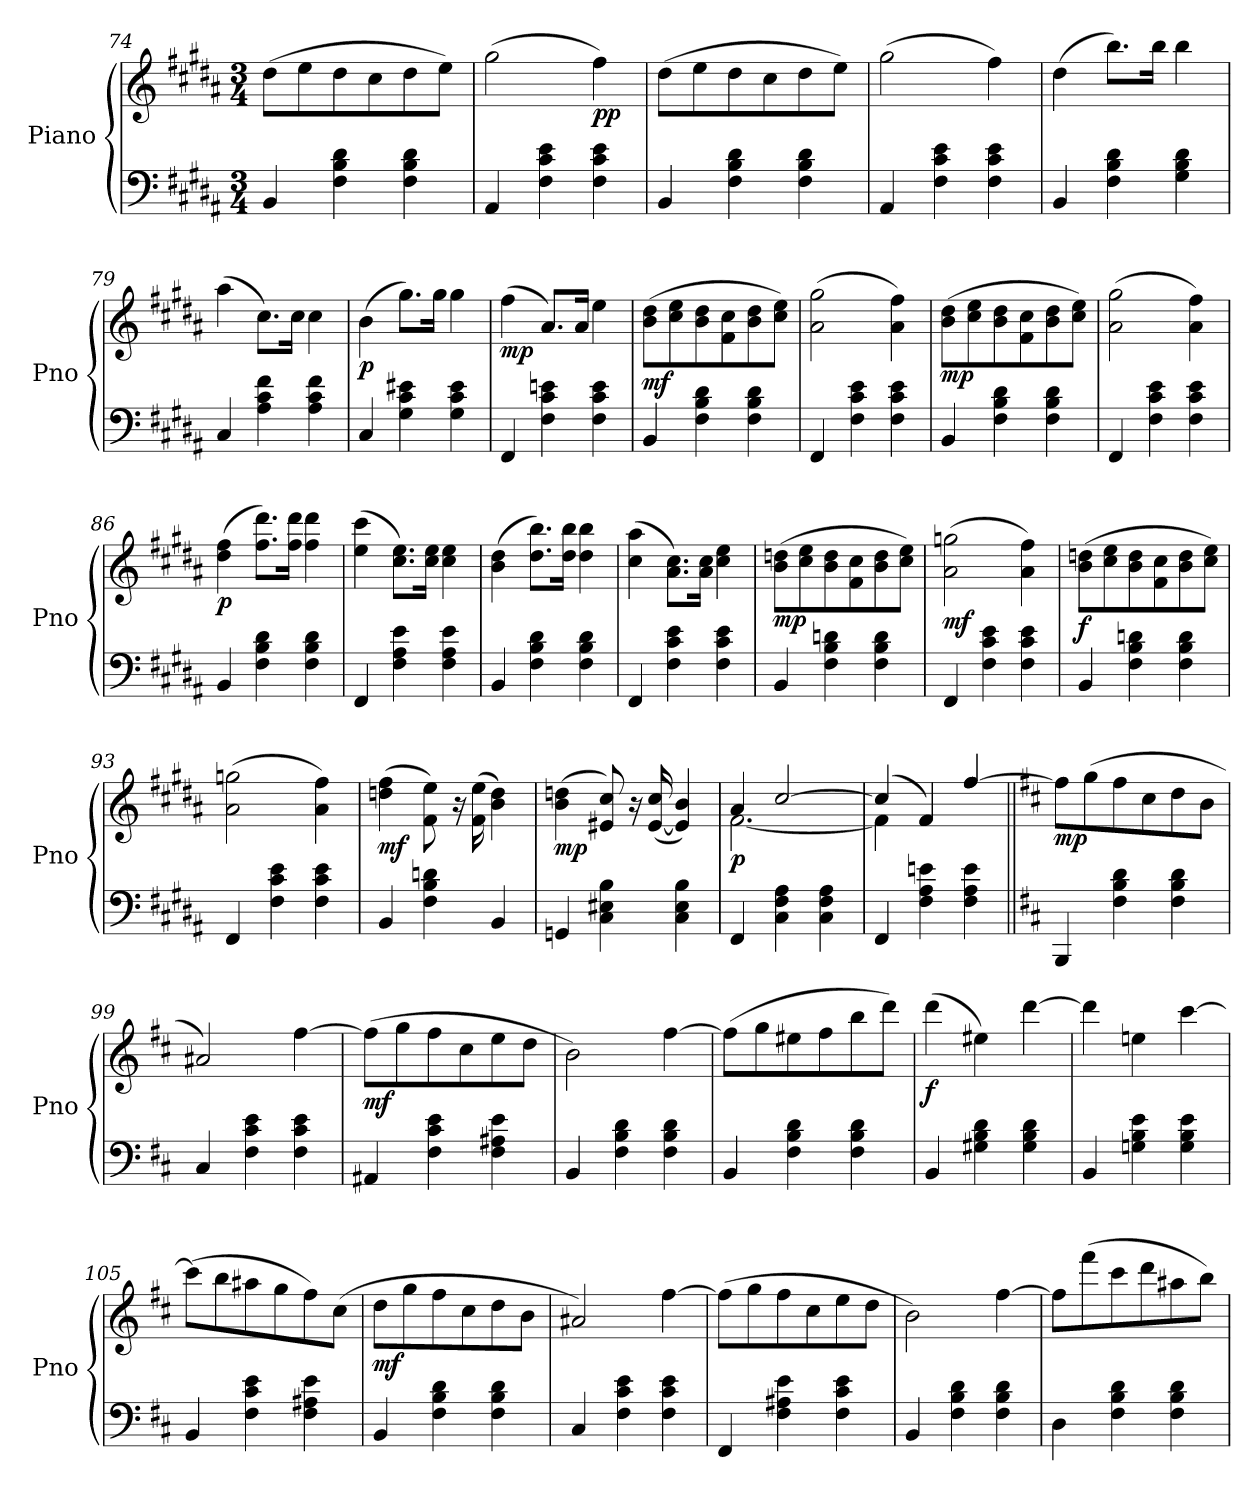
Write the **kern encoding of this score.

**kern	**kern	**dynam
*part1	*part1	*part1
*staff2	*staff1	*staff1/2
*I"Piano	*	*
*I'Pno	*	*
*clefF4	*clefG2	*
*k[f#c#g#d#a#]	*k[f#c#g#d#a#]	*
*B:	*B:	*
*M3/4	*M3/4	*
=74	=74	=74
4BB/	(8dd#\L	.
.	8ee\	.
4F#\ 4B\ 4d#\	8dd#\	.
.	8cc#\	.
4F#\ 4B\ 4d#\	8dd#\	.
.	8ee\J)	.
=75	=75	=75
4AA#/	(2gg#\	.
4F#\ 4c#\ 4e\	.	.
!	!	!LO:DY:b
4F#\ 4c#\ 4e\	4ff#\)	pp
=76	=76	=76
4BB/	(8dd#\L	.
.	8ee\	.
4F#\ 4B\ 4d#\	8dd#\	.
.	8cc#\	.
4F#\ 4B\ 4d#\	8dd#\	.
.	8ee\J)	.
=77	=77	=77
4AA#/	(2gg#\	.
4F#\ 4c#\ 4e\	.	.
4F#\ 4c#\ 4e\	4ff#\)	.
=78	=78	=78
4BB/	(4dd#\	.
4F#\ 4B\ 4d#\	8.bb\L)	.
.	16bb\Jk	.
4G#\ 4B\ 4d#\	4bb\	.
!!LO:LB:g=z
=79	=79	=79
4C#/	(4aa#\	.
4A#\ 4c#\ 4f#\	8.cc#\L)	.
.	16cc#\Jk	.
4A#\ 4c#\ 4f#\	4cc#\	.
=80	=80	=80
!	!	!LO:DY:b
4C#/	(4b\	p
4G#\ 4c#\ 4e#X\	8.gg#\L)	.
.	16gg#\Jk	.
4G#\ 4c#\ 4e#\	4gg#\	.
=81	=81	=81
!	!	!LO:DY:b
4FF#/	(4ff#\	mp
4F#\ 4c#\ 4en\	8.a#/L)	.
.	16a#/Jk	.
4F#\ 4c#\ 4e\	4ee\	.
=82	=82	=82
!	!	!LO:DY:b
4BB/	(8b\ 8dd#\L	mf
.	8cc#\ 8ee\	.
4F#\ 4B\ 4d#\	8b\ 8dd#\	.
.	8f#\ 8cc#\	.
4F#\ 4B\ 4d#\	8b\ 8dd#\	.
.	8cc#\ 8ee\J)	.
=83	=83	=83
4FF#/	(2a#\ 2gg#\	.
4F#\ 4c#\ 4e\	.	.
4F#\ 4c#\ 4e\	4a#\ 4ff#\)	.
=84	=84	=84
!	!	!LO:DY:b
4BB/	(8b\ 8dd#\L	mp
.	8cc#\ 8ee\	.
4F#\ 4B\ 4d#\	8b\ 8dd#\	.
.	8f#\ 8cc#\	.
4F#\ 4B\ 4d#\	8b\ 8dd#\	.
.	8cc#\ 8ee\J)	.
=85	=85	=85
4FF#/	(2a#\ 2gg#\	.
4F#\ 4c#\ 4e\	.	.
4F#\ 4c#\ 4e\	4a#\ 4ff#\)	.
!!LO:LB:g=z
=86	=86	=86
!	!	!LO:DY:b
4BB/	(4dd#\ 4ff#\	p
4F#\ 4B\ 4d#\	8.ff#\ 8.ddd#\L)	.
.	16ff#\ 16ddd#\Jk	.
4F#\ 4B\ 4d#\	4ff#\ 4ddd#\	.
=87	=87	=87
4FF#/	(4ee\ 4ccc#\	.
4F#\ 4A#\ 4e\	8.cc#\ 8.ee\L)	.
.	16cc#\ 16ee\Jk	.
4F#\ 4A#\ 4e\	4cc#\ 4ee\	.
=88	=88	=88
4BB/	(4b\ 4dd#\	.
4F#\ 4B\ 4d#\	8.dd#\ 8.bb\L)	.
.	16dd#\ 16bb\Jk	.
4F#\ 4B\ 4d#\	4dd#\ 4bb\	.
=89	=89	=89
4FF#/	(4cc#\ 4aa#\	.
4F#\ 4c#\ 4e\	8.a#\ 8.cc#\L)	.
.	16a#\ 16cc#\Jk	.
4F#\ 4c#\ 4e\	4cc#\ 4ee\	.
=90	=90	=90
!	!	!LO:DY:b
4BB/	(8b\ 8ddn\L	mp
.	8cc#\ 8ee\	.
4F#\ 4B\ 4dn\	8b\ 8dd\	.
.	8f#\ 8cc#\	.
4F#\ 4B\ 4d\	8b\ 8dd\	.
.	8cc#\ 8ee\J)	.
=91	=91	=91
!	!	!LO:DY:b
4FF#/	(2a#\ 2ggn\	mf
4F#\ 4c#\ 4e\	.	.
4F#\ 4c#\ 4e\	4a#\ 4ff#\)	.
!!LO:LB:g=z
=92	=92	=92
!	!	!LO:DY:b
4BB/	(8b\ 8ddn\L	f
.	8cc#\ 8ee\	.
4F#\ 4B\ 4dn\	8b\ 8dd\	.
.	8f#\ 8cc#\	.
4F#\ 4B\ 4d\	8b\ 8dd\	.
.	8cc#\ 8ee\J)	.
=93	=93	=93
4FF#/	(2a#\ 2ggn\	.
4F#\ 4c#\ 4e\	.	.
4F#\ 4c#\ 4e\	4a#\ 4ff#\)	.
=94	=94	=94
!	!	!LO:DY:b
4BB/	(4ddn\ 4ff#\	mf
4F#\ 4B\ 4dn\	8f#\ 8ee\)	.
.	16r	.
.	(16f#\ 16ee\	.
4BB/	4b\ 4dd\)	.
=95	=95	=95
!	!	!LO:DY:b
4GGn/	(4b\ 4ddn\	mp
4C#\ 4E#X\ 4B\	8e#X/ 8cc#/)	.
.	16r	.
.	([16e#/ 16cc#/	.
4C#\ 4E#\ 4B\	4e#/] 4b/)	.
=96	=96	=96
*	*^	*
!	!	!	!LO:DY:b
4FF#/	4a#/	[2.f#\	p
4C#\ 4F#\ 4A#\	[2cc#/	.	.
4C#\ 4F#\ 4A#\	.	.	.
=97	=97	=97	=97
4FF#/	(4cc#/]	4f#\]	.
4F#\ 4A#\ 4en\	4f#/)	4f#/	.
4F#\ 4A#\ 4e\	[4ff#/	4ff#/	.
*	*v	*v	*
!!LO:LB:g=z
=98||	=98||	=98||
*k[f#c#]	*k[f#c#]	*
*D:	*D:	*
*	*^	*
!	!	!	!LO:DY:b
*	*v	*v	*
4BBB/	8ff#\L]	mp
.	(8gg\	.
4F#\ 4B\ 4d\	8ff#\	.
.	8cc#\	.
4F#\ 4B\ 4d\	8dd\	.
.	8b\J	.
=99	=99	=99
4C#/	2a#X/)	.
4F#\ 4c#\ 4e\	.	.
4F#\ 4c#\ 4e\	[4ff#\	.
=100	=100	=100
!	!	!LO:DY:b
4AA#X/	(8ff#\L]	mf
.	8gg\	.
4F#\ 4c#\ 4e\	8ff#\	.
.	8cc#\	.
4F#\ 4A#X\ 4e\	8ee\	.
.	8dd\J	.
=101	=101	=101
4BB/	2b\)	.
4F#\ 4B\ 4d\	.	.
4F#\ 4B\ 4d\	[4ff#\	.
=102	=102	=102
4BB/	(8ff#\L]	.
.	8gg\	.
4F#\ 4B\ 4d\	8ee#X\	.
.	8ff#\	.
4F#\ 4B\ 4d\	8bb\	.
.	8ddd\J)	.
=103	=103	=103
!	!	!LO:DY:b
4BB/	(4ddd\	f
4G#X\ 4B\ 4d\	4ee#X\)	.
4G#\ 4B\ 4d\	[4ddd\	.
=104	=104	=104
4BB/	4ddd\]	.
4Gn\ 4B\ 4e\	4een\	.
4G\ 4B\ 4e\	[4ccc#\	.
!!LO:PB:g=z
=105	=105	=105
4BB/	(8ccc#\L]	.
.	8bb\	.
4F#\ 4c#\ 4e\	8aa#X\	.
.	8gg\	.
4F#\ 4A#X\ 4e\	8ff#\)	.
.	(8cc#\J	.
=106	=106	=106
!	!	!LO:DY:b
4BB/	8dd\L	mf
.	8gg\	.
4F#\ 4B\ 4d\	8ff#\	.
.	8cc#\	.
4F#\ 4B\ 4d\	8dd\	.
.	8b\J	.
=107	=107	=107
4C#/	2a#X/)	.
4F#\ 4c#\ 4e\	.	.
4F#\ 4c#\ 4e\	[4ff#\	.
=108	=108	=108
4FF#/	(8ff#\L]	.
.	8gg\	.
4F#\ 4A#X\ 4e\	8ff#\	.
.	8cc#\	.
4F#\ 4c#\ 4e\	8ee\	.
.	8dd\J	.
=109	=109	=109
4BB/	2b\)	.
4F#\ 4B\ 4d\	.	.
4F#\ 4B\ 4d\	[4ff#\	.
=110	=110	=110
4D\	8ff#\L]	.
.	(8fff#\	.
4F#\ 4B\ 4d\	8ccc#\	.
.	8ddd\	.
4F#\ 4B\ 4d\	8aa#X\	.
.	8bb\J)	.
=	=	=
*-	*-	*-
